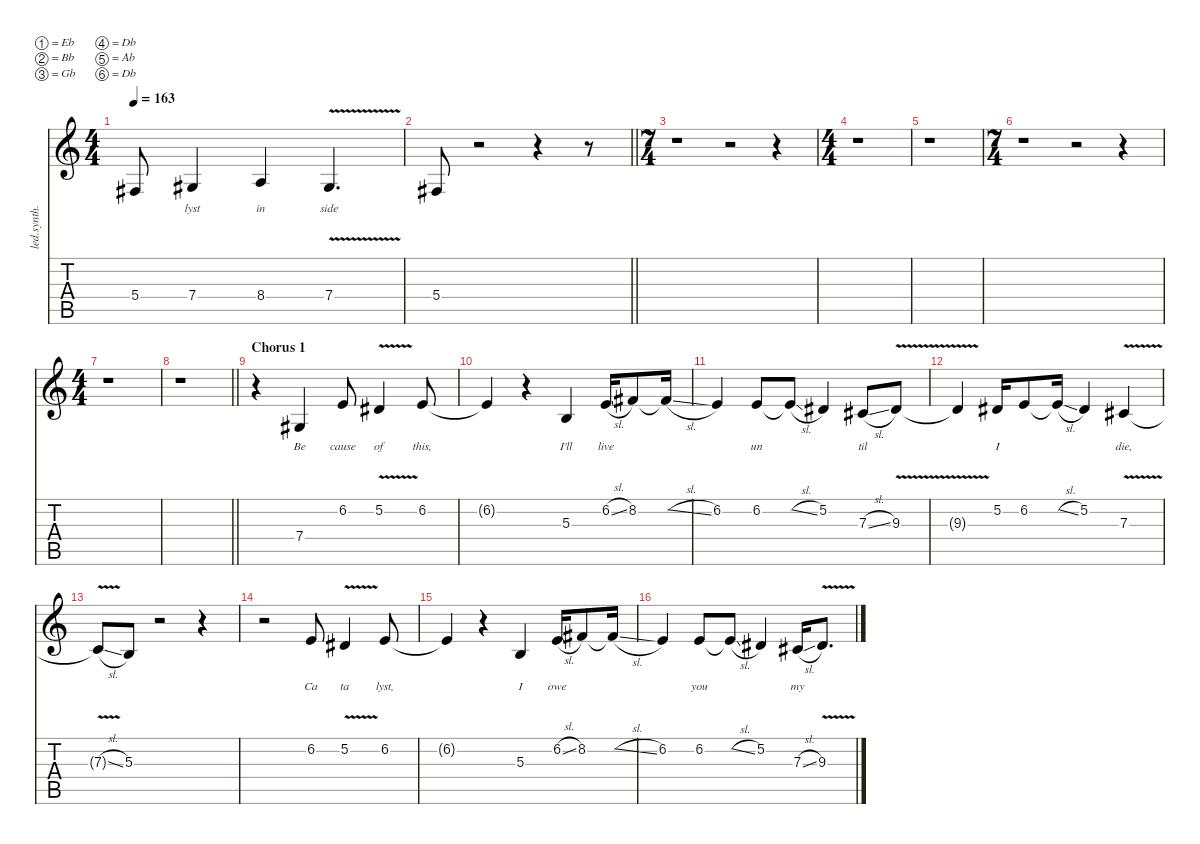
\defaultSystemsLayout 4
\hideDynamics
\bracketExtendMode nobrackets
\otherSystemsTrackNameOrientation horizontal
\track ("Vocals" "led.synth.") {instrument lead6voice}
\staff {score tabs}
\tuning (Eb4 Bb3 Gb3 Db3 Ab2 Db2)
\ts (4 4)
\beaming (8 2 2 2 2)
\tempo 163
\clef g2
\ks c
5.4{t acc #}.8{dy f} 7.4{acc #}.4{lyrics (0 "lyst") lyrics (1 "") lyrics (2 "") lyrics (3 "") lyrics (4 "")} 8.4.4{lyrics (0 "in") lyrics (1 "") lyrics (2 "") lyrics (3 "") lyrics (4 "")} 7.4{v acc #}.4{d lyrics (0 "side") lyrics (1 "") lyrics (2 "") lyrics (3 "") lyrics (4 "")} |
\barLineRight lightlight
5.4{acc #}.8 r.2 r.4 r.8 |
\ts (7 4)
\beaming (8 2 2 2 8)
\section ("" "")
r.1 r.2 r.4 |
\ts (4 4)
\beaming (8 2 2 2 2)
r.1 |
r.1 |
\ts (7 4)
\beaming (8 2 2 2 8)
r.1 r.2 r.4 |
\ts (4 4)
\beaming (8 2 2 2 2)
r.1 |
\barLineRight lightlight
r.1 |
\section ("" "Chorus 1")
r.4 7.4{acc #}.4{lyrics (0 "Be") lyrics (1 "") lyrics (2 "") lyrics (3 "") lyrics (4 "")} 6.2.8{lyrics (0 "cause") lyrics (1 "") lyrics (2 "") lyrics (3 "") lyrics (4 "")} 5.2{v acc #}.4{lyrics (0 "of") lyrics (1 "") lyrics (2 "") lyrics (3 "") lyrics (4 "")} 6.2.8{lyrics (0 "this,") lyrics (1 "") lyrics (2 "") lyrics (3 "") lyrics (4 "")} |
6.2{t}.4 r.4 5.3.4{lyrics (0 "I'll") lyrics (1 "") lyrics (2 "") lyrics (3 "") lyrics (4 "")} 6.2{sl}.16{lyrics (0 "live") lyrics (1 "") lyrics (2 "") lyrics (3 "") lyrics (4 "")} 8.2{acc #}.8{lyrics (0 " ") lyrics (1 "") lyrics (2 "") lyrics (3 "") lyrics (4 "")} 8.2{sl t acc #}.16 |
6.2.4{lyrics (0 " ") lyrics (1 "") lyrics (2 "") lyrics (3 "") lyrics (4 "")} 6.2.8{lyrics (0 "un") lyrics (1 "") lyrics (2 "") lyrics (3 "") lyrics (4 "")} 6.2{sl t}.8 5.2{acc #}.4{lyrics (0 " ") lyrics (1 "") lyrics (2 "") lyrics (3 "") lyrics (4 "")} 7.3{sl acc #}.8{lyrics (0 "til") lyrics (1 "") lyrics (2 "") lyrics (3 "") lyrics (4 "")} 9.3{v acc #}.8{lyrics (0 " ") lyrics (1 "") lyrics (2 "") lyrics (3 "") lyrics (4 "")} |
9.3{v t acc #}.4 5.2{acc #}.16{lyrics (0 "I") lyrics (1 "") lyrics (2 "") lyrics (3 "") lyrics (4 "")} 6.2.8{lyrics (0 " ") lyrics (1 "") lyrics (2 "") lyrics (3 "") lyrics (4 "")} 6.2{sl t}.16 5.2{acc #}.4{lyrics (0 " ") lyrics (1 "") lyrics (2 "") lyrics (3 "") lyrics (4 "")} 7.3{v acc #}.4{lyrics (0 "die,") lyrics (1 "") lyrics (2 "") lyrics (3 "") lyrics (4 "")} |
7.3{v sl t acc #}.8 5.3.8 r.2 r.4 |
r.2 6.2.8{lyrics (0 "Ca") lyrics (1 "") lyrics (2 "") lyrics (3 "") lyrics (4 "")} 5.2{v acc #}.4{lyrics (0 "ta") lyrics (1 "") lyrics (2 "") lyrics (3 "") lyrics (4 "")} 6.2.8{lyrics (0 "lyst,") lyrics (1 "") lyrics (2 "") lyrics (3 "") lyrics (4 "")} |
6.2{t}.4 r.4 5.3.4{lyrics (0 "I") lyrics (1 "") lyrics (2 "") lyrics (3 "") lyrics (4 "")} 6.2{sl}.16{lyrics (0 "owe") lyrics (1 "") lyrics (2 "") lyrics (3 "") lyrics (4 "")} 8.2{acc #}.8{lyrics (0 " ") lyrics (1 "") lyrics (2 "") lyrics (3 "") lyrics (4 "")} 8.2{sl t acc #}.16 |
6.2.4{lyrics (0 " ") lyrics (1 "") lyrics (2 "") lyrics (3 "") lyrics (4 "")} 6.2.8{lyrics (0 "you") lyrics (1 "") lyrics (2 "") lyrics (3 "") lyrics (4 "")} 6.2{sl t}.8 5.2{acc #}.4{lyrics (0 " ") lyrics (1 "") lyrics (2 "") lyrics (3 "") lyrics (4 "")} 7.3{sl acc #}.16{lyrics (0 "my") lyrics (1 "") lyrics (2 "") lyrics (3 "") lyrics (4 "")} 9.3{v acc #}.8{d lyrics (0 " ") lyrics (1 "") lyrics (2 "") lyrics (3 "") lyrics (4 "")}
